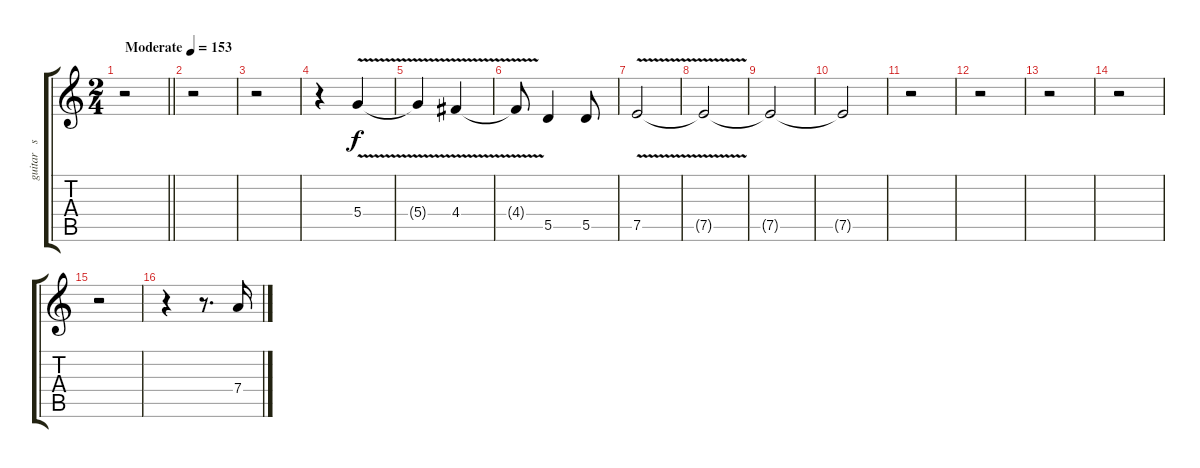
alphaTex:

\track ("guitar   solo   right" "guitar   s") {instrument overdrivenguitar}
\staff {score tabs}
\tuning (E4 B3 G3 D3 A2 E2) {hide}
\ts (2 4)
\tempo (153 "Moderate")
\clef g2
\barLineRight lightlight
\ks c
r.2{dy f instrument acousticguitarsteel} |
r.2 |
r.2 |
r.4 5.4{v}.4 |
5.4{t}.4 4.4{v}.4 |
4.4{t}.8 5.5.4 5.5.8 |
7.5{v}.2 |
7.5{t}.2 |
7.5{t}.2 |
7.5{t}.2 |
r.2 |
r.2 |
r.2 |
r.2 |
r.2 |
r.4 r.8{d} 7.4{ss}.16
